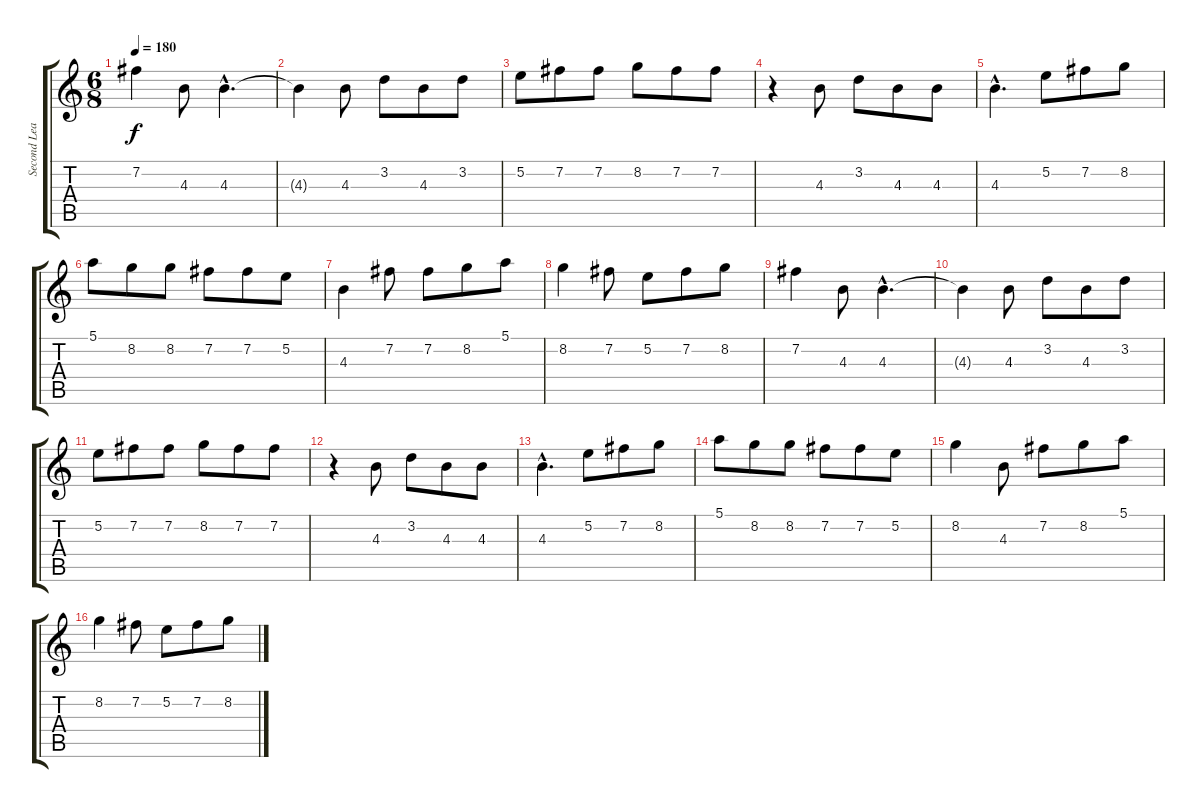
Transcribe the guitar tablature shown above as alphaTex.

\track ("Second Lead Guitar" "Second Lea") {instrument distortionguitar}
\staff {score tabs}
\tuning (E4 B3 G3 D3 A2 E2) {hide}
\ts (6 8)
\tempo 180
\clef g2
\ks c
7.2.4{dy f} 4.3.8 4.3{hac}.4{d} |
4.3{t}.4 4.3.8 3.2.8 4.3.8 3.2.8 |
5.2.8 7.2.8 7.2.8 8.2.8 7.2.8 7.2.8 |
r.4 4.3.8 3.2.8 4.3.8 4.3.8 |
4.3{hac}.4{d} 5.2.8 7.2.8 8.2.8 |
5.1.8 8.2.8 8.2.8 7.2.8 7.2.8 5.2.8 |
4.3.4 7.2.8 7.2.8 8.2.8 5.1.8 |
8.2.4 7.2.8 5.2.8 7.2.8 8.2.8 |
7.2.4 4.3.8 4.3{hac}.4{d} |
4.3{t}.4 4.3.8 3.2.8 4.3.8 3.2.8 |
5.2.8 7.2.8 7.2.8 8.2.8 7.2.8 7.2.8 |
r.4 4.3.8 3.2.8 4.3.8 4.3.8 |
4.3{hac}.4{d} 5.2.8 7.2.8 8.2.8 |
5.1.8 8.2.8 8.2.8 7.2.8 7.2.8 5.2.8 |
8.2.4 4.3.8 7.2.8 8.2.8 5.1.8 |
8.2.4 7.2.8 5.2.8 7.2.8 8.2.8
